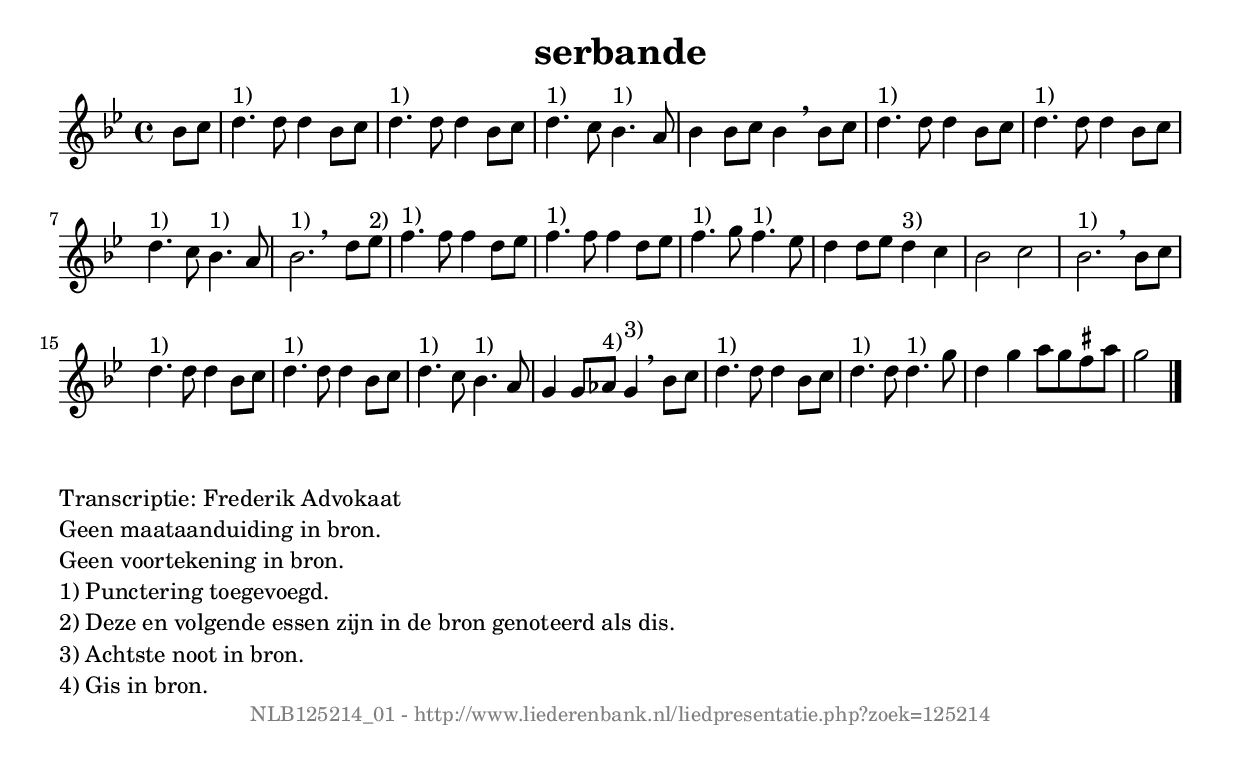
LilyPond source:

%
% produced by wce2krn 1.64 (7 June 2014)
%
\version"2.16"
#(append! paper-alist '(("long" . (cons (* 210 mm) (* 2000 mm)))))
#(set-default-paper-size "long")
sb = {\breathe}
mBreak = {\breathe }
bBreak = {\breathe }
x = {\once\override NoteHead #'style = #'cross }
gl=\glissando
itime={\override Staff.TimeSignature #'stencil = ##f }
ficta = {\once\set suggestAccidentals = ##t}
fine = {\once\override Score.RehearsalMark #'self-alignment-X = #1 \mark \markup {\italic{Fine}}}
dc = {\once\override Score.RehearsalMark #'self-alignment-X = #1 \mark \markup {\italic{D.C.}}}
dcf = {\once\override Score.RehearsalMark #'self-alignment-X = #1 \mark \markup {\italic{D.C. al Fine}}}
dcc = {\once\override Score.RehearsalMark #'self-alignment-X = #1 \mark \markup {\italic{D.C. al Coda}}}
ds = {\once\override Score.RehearsalMark #'self-alignment-X = #1 \mark \markup {\italic{D.S.}}}
dsf = {\once\override Score.RehearsalMark #'self-alignment-X = #1 \mark \markup {\italic{D.S. al Fine}}}
dsc = {\once\override Score.RehearsalMark #'self-alignment-X = #1 \mark \markup {\italic{D.S. al Coda}}}
pv = {\set Score.repeatCommands = #'((volta "1"))}
sv = {\set Score.repeatCommands = #'((volta "2"))}
tv = {\set Score.repeatCommands = #'((volta "3"))}
qv = {\set Score.repeatCommands = #'((volta "4"))}
xv = {\set Score.repeatCommands = #'((volta #f))}
\header{ tagline = ""
title = "serbande"
}
\score {{
\key g \minor
\relative g'
{
\set melismaBusyProperties = #'()
\partial 32*8
\time 4/4
\tempo 4=120
\override Score.MetronomeMark #'transparent = ##t
\override Score.RehearsalMark #'break-visibility = #(vector #t #t #f)
bes8 c | d4.^"1)" d8 d4 bes8 c d4.^"1)" d8 d4 bes8 c d4.^"1)" c8 bes4.^"1)" a8 bes4 bes8 c bes4 \mBreak
bes8 c | d4.^"1)" d8 d4 bes8 c d4.^"1)" d8 d4 bes8 c d4.^"1)" c8 bes4.^"1)" a8 bes2.^"1)" \bar ":|" \bBreak
d8 es^"2)" | f4.^"1)" f8 f4 d8 es f4.^"1)" f8 f4 d8 es f4.^"1)" g8 f4.^"1)" es8 d4 d8 es d4^"3)" c4 bes2 c bes2.^"1)" \mBreak
bes8 c | d4.^"1)" d8 d4 bes8 c d4.^"1)" d8 d4 bes8 c d4.^"1)" c8 bes4.^"1)" a8 g4 g8 as^"4)" g4^"3)" \mBreak
bes8 c | d4.^"1)" d8 d4 bes8 c d4.^"1)" d8 d4.^"1)" g8 d4 g a8 g \ficta fis a g2 \bar "|."
 }}
 \midi { }
 \layout {
            indent = 0.0\cm
}
}
\markup { \wordwrap-string #" 
Transcriptie: Frederik Advokaat

Geen maataanduiding in bron.

Geen voortekening in bron.

1) Punctering toegevoegd.

2) Deze en volgende essen zijn in de bron genoteerd als dis.

3) Achtste noot in bron.

4) Gis in bron.
"}
\markup { \vspace #0 } \markup { \with-color #grey \fill-line { \center-column { \smaller "NLB125214_01 - http://www.liederenbank.nl/liedpresentatie.php?zoek=125214" } } }
